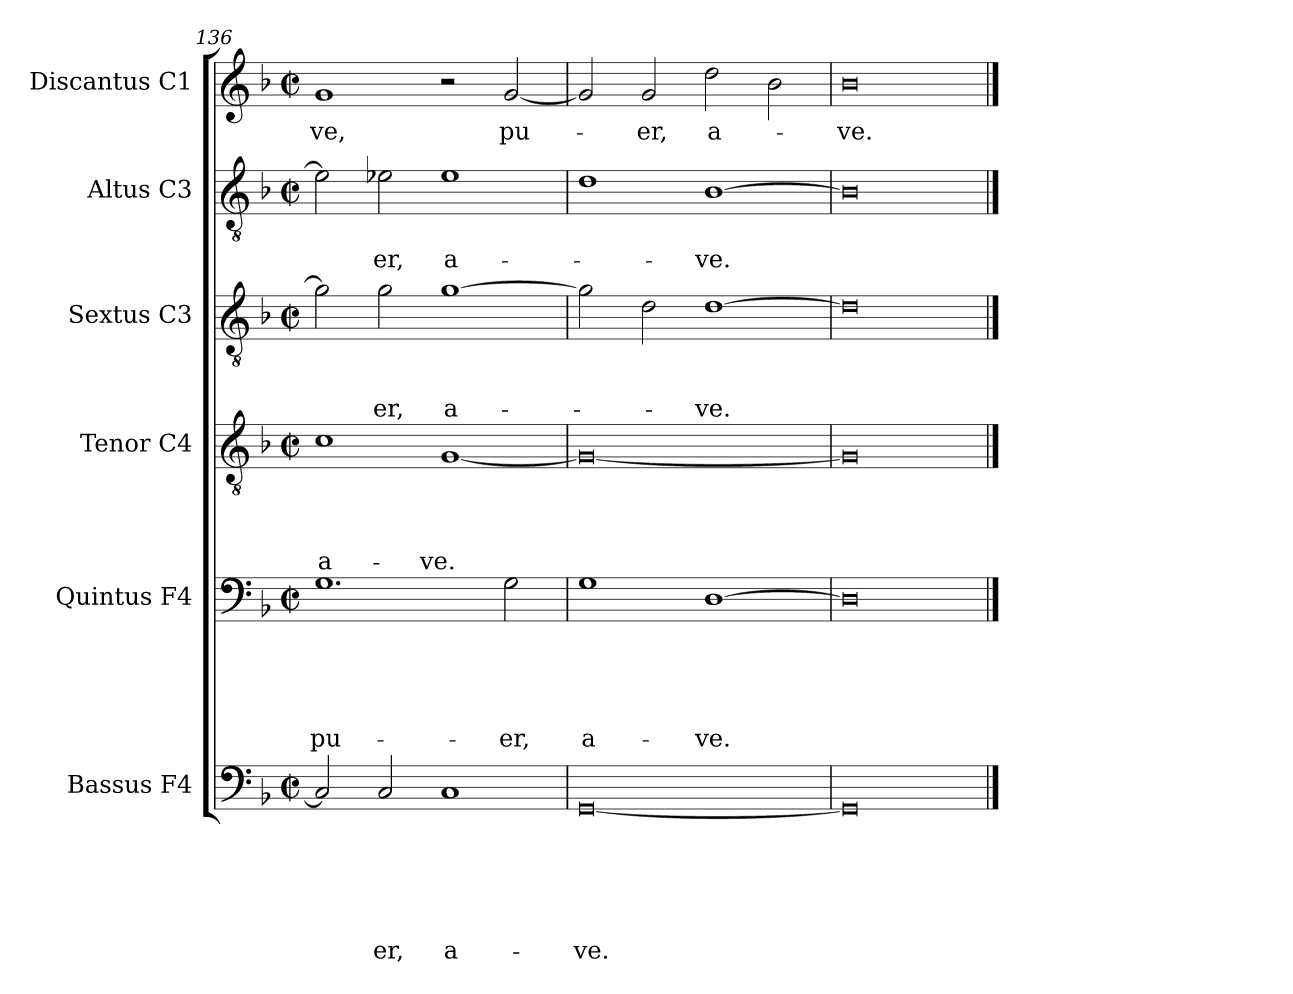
**kern	**text	**text	**text	**text	**text	**text	**kern	**text	**text	**text	**text	**text	**kern	**text	**text	**text	**text	**kern	**text	**text	**text	**kern	**text	**text	**kern	**text
*part6	*part6	*part6	*part6	*part6	*part6	*part6	*part5	*part5	*part5	*part5	*part5	*part5	*part4	*part4	*part4	*part4	*part4	*part3	*part3	*part3	*part3	*part2	*part2	*part2	*part1	*part1
*staff6	*staff6	*staff6	*staff6	*staff6	*staff6	*staff6	*staff5	*staff5	*staff5	*staff5	*staff5	*staff5	*staff4	*staff4	*staff4	*staff4	*staff4	*staff3	*staff3	*staff3	*staff3	*staff2	*staff2	*staff2	*staff1	*staff1
*I"Bassus F4	*	*	*	*	*	*	*I"Quintus F4	*	*	*	*	*	*I"Tenor C4	*	*	*	*	*I"Sextus C3	*	*	*	*I"Altus C3	*	*	*I"Discantus C1	*
*I'B	*	*	*	*	*	*	*	*	*	*	*	*	*I'T	*	*	*	*	*	*	*	*	*I'A	*	*	*I'C	*
*clefF4	*	*	*	*	*	*	*clefF4	*	*	*	*	*	*clefGv2	*	*	*	*	*clefGv2	*	*	*	*clefGv2	*	*	*clefG2	*
*k[b-]	*	*	*	*	*	*	*k[b-]	*	*	*	*	*	*k[b-]	*	*	*	*	*k[b-]	*	*	*	*k[b-]	*	*	*k[b-]	*
*F:	*	*	*	*	*	*	*F:	*	*	*	*	*	*F:	*	*	*	*	*F:	*	*	*	*F:	*	*	*F:	*
*M2/2	*	*	*	*	*	*	*M2/2	*	*	*	*	*	*M2/2	*	*	*	*	*M2/2	*	*	*	*M2/2	*	*	*M2/2	*
*met(c|)	*	*	*	*	*	*	*met(c|)	*	*	*	*	*	*met(c|)	*	*	*	*	*met(c|)	*	*	*	*met(c|)	*	*	*met(c|)	*
=136	=136	=136	=136	=136	=136	=136	=136	=136	=136	=136	=136	=136	=136	=136	=136	=136	=136	=136	=136	=136	=136	=136	=136	=136	=136	=136
!	!	!	!	!	!	!	!	!	!	!	!	!LO:LY:b	!	!	!	!	!LO:LY:b	!	!	!	!	!	!	!	!	!LO:LY:b
2C/]	.	.	.	.	.	.	1.G	.	.	.	.	pu-	1c	.	.	.	a-	2g\]	.	.	.	2e-\]	.	.	1g	-ve,
!	!	!	!	!	!	!LO:LY:b	!	!	!	!	!	!	!	!	!	!	!	!	!	!	!LO:LY:b	!	!	!LO:LY:b	!	!
2C/	.	.	.	.	.	-er,	.	.	.	.	.	.	.	.	.	.	.	2g\	.	.	-er,	2e-X\	.	-er,	.	.
!	!	!	!	!	!	!LO:LY:b	!	!	!	!	!	!	!	!	!	!	!LO:LY:b	!	!	!	!LO:LY:b	!	!	!LO:LY:b	!	!
1C	.	.	.	.	.	a-	.	.	.	.	.	.	[1G	.	.	.	-ve.	[1g	.	.	a-	1e-	.	a-	2r	.
!	!	!	!	!	!	!	!	!	!	!	!	!LO:LY:b	!	!	!	!	!	!	!	!	!	!	!	!	!	!LO:LY:b
.	.	.	.	.	.	.	2G\	.	.	.	.	-er,	.	.	.	.	.	.	.	.	.	.	.	.	[2g/	pu-
=137	=137	=137	=137	=137	=137	=137	=137	=137	=137	=137	=137	=137	=137	=137	=137	=137	=137	=137	=137	=137	=137	=137	=137	=137	=137	=137
!	!	!	!	!	!	!LO:LY:b	!	!	!	!	!	!LO:LY:b	!	!	!	!	!	!	!	!	!	!	!	!	!	!
[0GG	.	.	.	.	.	-ve.	1G	.	.	.	.	a-	0G_	.	.	.	.	2g\]	.	.	.	1d	.	.	2g/]	.
!	!	!	!	!	!	!	!	!	!	!	!	!	!	!	!	!	!	!	!	!	!	!	!	!	!	!LO:LY:b
.	.	.	.	.	.	.	.	.	.	.	.	.	.	.	.	.	.	2d\	.	.	.	.	.	.	2g/	-er,
!	!	!	!	!	!	!	!	!	!	!	!	!LO:LY:b	!	!	!	!	!	!	!	!	!LO:LY:b	!	!	!LO:LY:b	!	!LO:LY:b
.	.	.	.	.	.	.	[1D	.	.	.	.	-ve.	.	.	.	.	.	[1d	.	.	-ve.	[1B-	.	-ve.	2dd\	a-
.	.	.	.	.	.	.	.	.	.	.	.	.	.	.	.	.	.	.	.	.	.	.	.	.	2b-\	.
=138	=138	=138	=138	=138	=138	=138	=138	=138	=138	=138	=138	=138	=138	=138	=138	=138	=138	=138	=138	=138	=138	=138	=138	=138	=138	=138
!	!	!	!	!	!	!	!	!	!	!	!	!	!	!	!	!	!	!	!	!	!	!	!	!	!	!LO:LY:b
0GG]	.	.	.	.	.	.	0D]	.	.	.	.	.	0G]	.	.	.	.	0d]	.	.	.	0B-]	.	.	0b-	-ve.
==	==	==	==	==	==	==	==	==	==	==	==	==	==	==	==	==	==	==	==	==	==	==	==	==	==	==
*-	*-	*-	*-	*-	*-	*-	*-	*-	*-	*-	*-	*-	*-	*-	*-	*-	*-	*-	*-	*-	*-	*-	*-	*-	*-	*-
